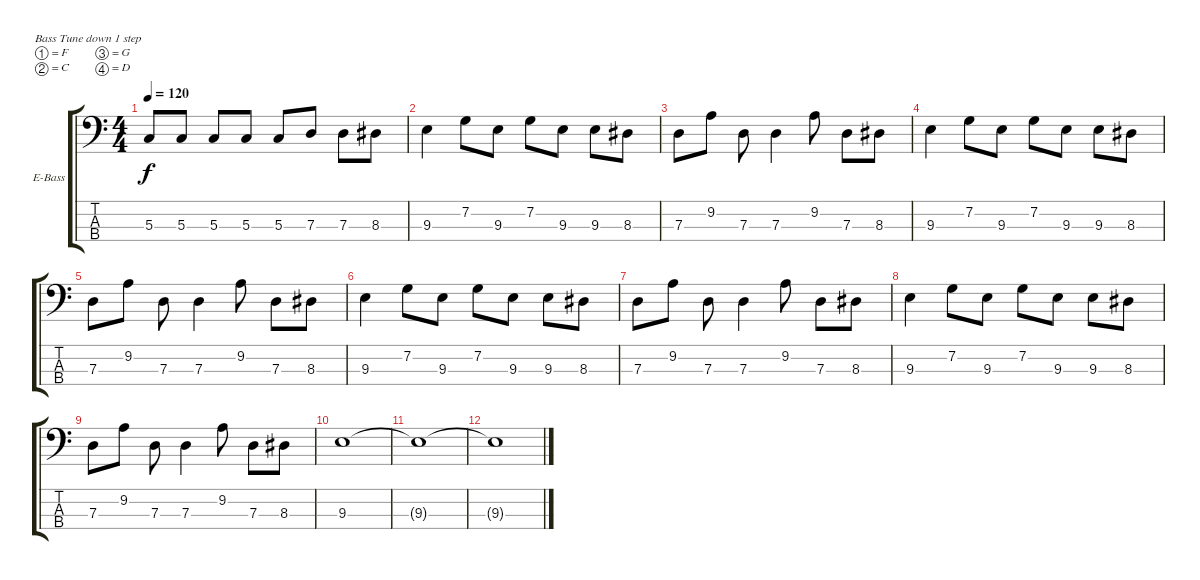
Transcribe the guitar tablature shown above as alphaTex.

\bracketExtendMode groupsimilarinstruments
\firstSystemTrackNameOrientation horizontal
\otherSystemsTrackNameOrientation horizontal
\track ("Bass" "E-Bass") {instrument electricbasspick}
\staff {score tabs}
\tuning (F2 C2 G1 D1)
\ts (4 4)
\tempo 120
\clef f4
\ks c
5.3.8{dy f} 5.3.8 5.3.8 5.3.8 5.3.8 7.3.8 7.3.8 8.3.8 |
9.3.4 7.2.8 9.3.8 7.2.8 9.3.8 9.3.8 8.3.8 |
7.3.8 9.2.8 7.3.8 7.3.4 9.2.8 7.3.8 8.3.8 |
9.3.4 7.2.8 9.3.8 7.2.8 9.3.8 9.3.8 8.3.8 |
7.3.8 9.2.8 7.3.8 7.3.4 9.2.8 7.3.8 8.3.8 |
9.3.4 7.2.8 9.3.8 7.2.8 9.3.8 9.3.8 8.3.8 |
7.3.8 9.2.8 7.3.8 7.3.4 9.2.8 7.3.8 8.3.8 |
9.3.4 7.2.8 9.3.8 7.2.8 9.3.8 9.3.8 8.3.8 |
7.3.8 9.2.8 7.3.8 7.3.4 9.2.8 7.3.8 8.3.8 |
9.3.1 |
9.3{t}.1 |
9.3{t}.1
